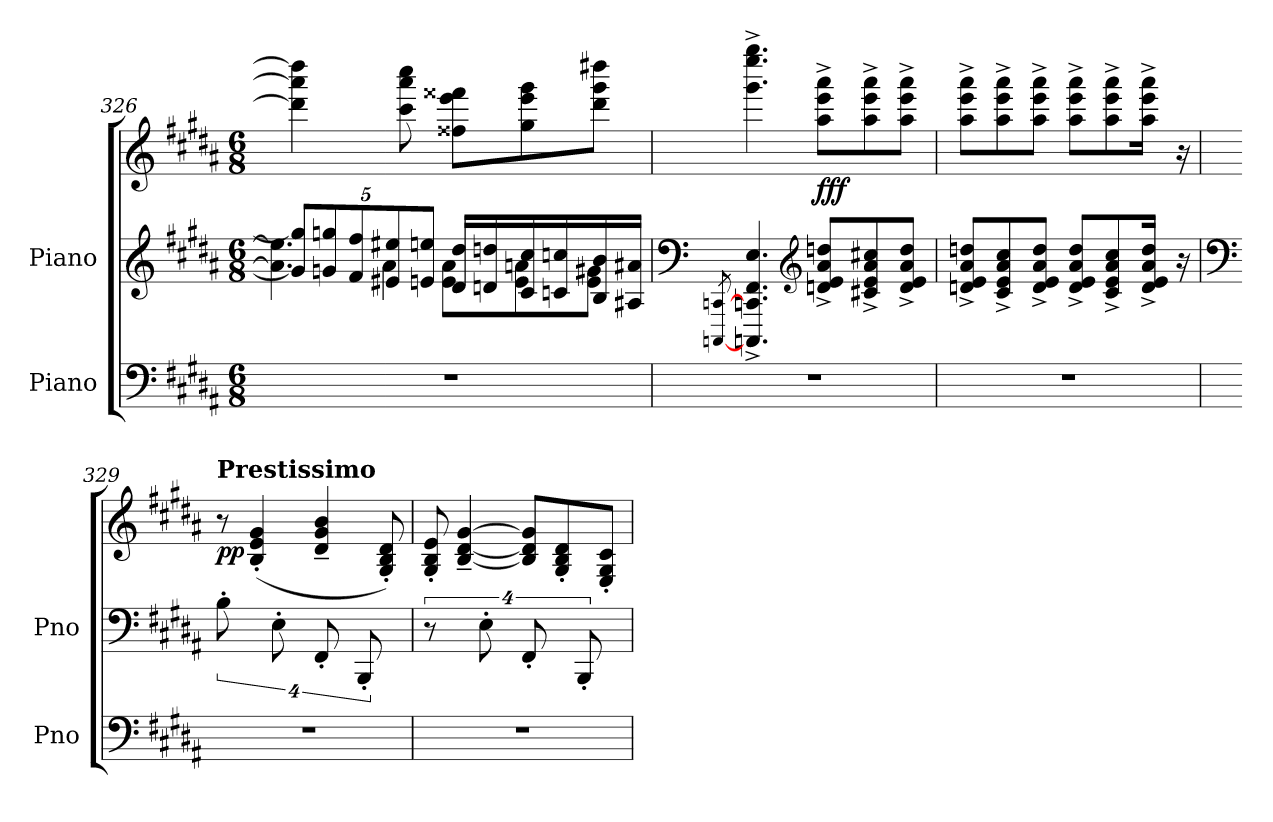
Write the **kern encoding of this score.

**kern	**kern	**kern	**dynam
*part2	*part1	*part1	*part1
*staff3	*staff2	*staff1	*staff1/2
*I"Piano	*I"Piano	*	*
*I'Pno	*I'Pno	*	*
!!LO:PB:g=z
*clefF4	*clefG2	*clefG2	*
*k[f#c#g#d#a#]	*k[f#c#g#d#a#]	*k[f#c#g#d#a#]	*
*M6/8	*M6/8	*M6/8	*
=326	=326	=326	=326
*	*^	*	*
*	*Xbrackettup	*Xtuplet	*	*
2.r	40%3g#/] 40%3gg#/]L	20%3.a#\] 20%3.ee\]	4ddd#\] 4aaa#\] 4dddd#\]	.
.	40%3gn/ 40%3ggn/	.	.	.
.	40%3f#/ 40%3ff#/	.	.	.
.	40%3e#X/ 40%3ee#X/	20%3a#\	.	.
.	.	.	8ccc#\ 8aaa#\ 8cccc#\	.
.	40%3en/ 40%3een/J	.	.	.
.	16d#/ 16dd#/LL	8e\ 8a#\L	8ff##X\ 8eee\ 8fff##X\L	.
.	16dn/ 16ddn/	.	.	.
.	16c#/ 16cc#/	8e\ 8an\	8gg#\ 8eee\ 8ggg#\	.
.	16cn/ 16ccn/	.	.	.
.	16B/ 16b/	8e\ 8g#X\J	8ddd#\ 8ggg#\ 8dddd#X\J	.
.	16A#X/ 16a#X/JJ	.	.	.
*	*v	*v	*	*
=327	=327	=327	=327
*	*clefF4	*	*
.	[8qCCCn/ [8qCCn/	.	.
2.r	4.CCC/^ 4.CC/^ 4.FF#/^ 4.E/^	4.ggg#\^ 4.eeee\^ 4.gggg#\^	.
*	*clefG2	*	*
!	!	!	!LO:DY:b
.	8dn/^ 8e/^ 8a#/^ 8ddn/^L	8aa#\^ 8eee\^ 8aaa#\^L	fff
.	8c#X/^ 8e/^ 8a#/^ 8cc#X/^	8aa#\^ 8eee\^ 8aaa#\^	.
.	8d/^ 8e/^ 8a#/^ 8dd/^J	8aa#\^ 8eee\^ 8aaa#\^J	.
=328	=328	=328	=328
2.r	8dn/^ 8e/^ 8a#/^ 8ddn/^L	8aa#\^ 8eee\^ 8aaa#\^L	.
.	8c#/^ 8e/^ 8a#/^ 8cc#/^	8aa#\^ 8eee\^ 8aaa#\^	.
.	8d/^ 8e/^ 8a#/^ 8dd/^J	8aa#\^ 8eee\^ 8aaa#\^J	.
.	8d/^ 8e/^ 8a#/^ 8dd/^L	8aa#\^ 8eee\^ 8aaa#\^L	.
.	8c#/^ 8e/^ 8a#/^ 8cc#/^	8aa#\^ 8eee\^ 8aaa#\^	.
.	16d/^ 16e/^ 16a#/^ 16dd/^Jk	16aa#\^ 16eee\^ 16aaa#\^Jk	.
.	16r	16r	.
!!LO:LB:g=z
=329	=329	=329	=329
*	*clefF4	*	*
*	*tuplet	*	*
*	*brackettup	*	*
!	!	!LO:TX:a:B:t=Prestissimo	!
!	!	!	!LO:DY:b
2.r	16%3B'\	8r	pp
.	.	(<4B/' 4e/' 4g#/'	.
.	16%3E'\	.	.
.	16%3FF#'/	4d#/~ 4g#/~ 4b/~	.
.	16%3BBB'/	.	.
.	.	8G#/' 8B/' 8d#/')	.
=330	=330	=330	=330
2.r	16%3r	8G#/' 8B/' 8e/'	.
.	.	[4B/~ [4d#/~ [4g#/~	.
.	16%3E'\	.	.
.	16%3FF#'/	8B/] 8d#/] 8g#/]L	.
.	.	8G#/' 8B/' 8d#/'	.
.	16%3BBB'/	.	.
.	.	8E/' 8G#/' 8c#/'J	.
=	=	=	=
*-	*-	*-	*-
